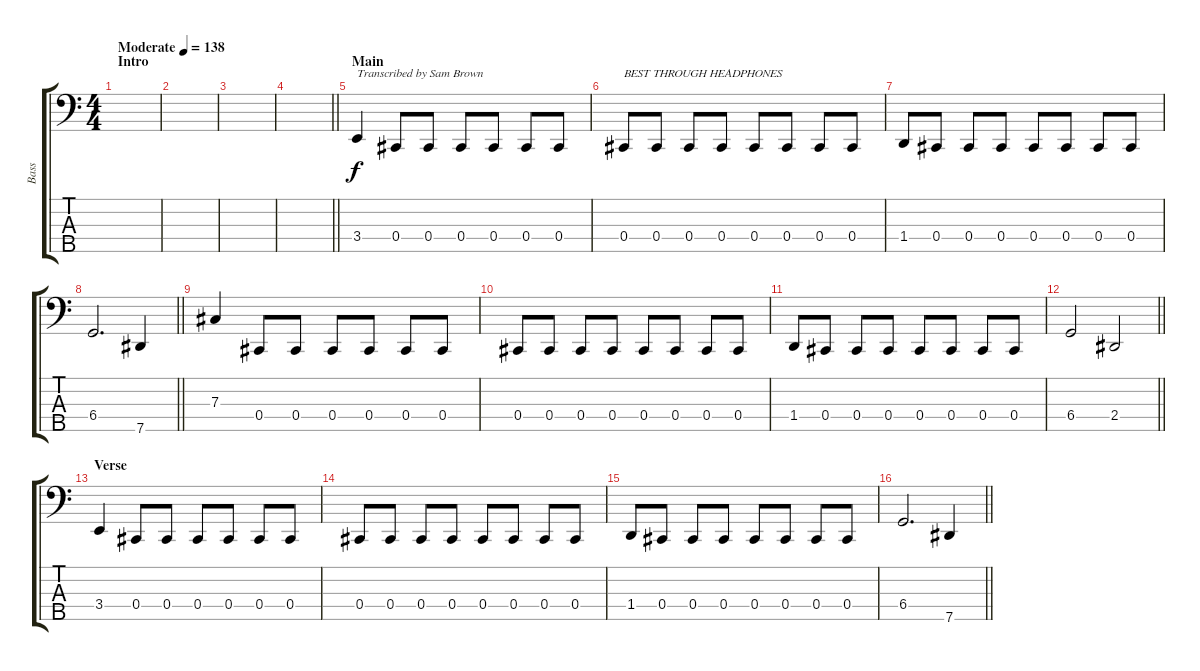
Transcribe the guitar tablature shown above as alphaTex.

\track ("Bass" "Bass") {instrument electricbassfinger}
\staff {score tabs}
\tuning (E2 B1 Gb1 Db1 Ab0) {hide}
\ts (4 4)
\section ("" "Intro")
\tempo (138 "Moderate")
\clef f4
\ks c
|
|
|
\barLineRight lightlight
|
\section ("" "Main")
3.4.4{txt "Transcribed by Sam Brown"} 0.4.8 0.4.8 0.4.8 0.4.8 0.4.8 0.4.8 |
0.4.8{txt "BEST THROUGH HEADPHONES"} 0.4.8 0.4.8 0.4.8 0.4.8 0.4.8 0.4.8 0.4.8 |
1.4.8 0.4.8 0.4.8 0.4.8 0.4.8 0.4.8 0.4.8 0.4.8 |
\barLineRight lightlight
6.4.2{d} 7.5.4 |
\section ("" "")
7.3.4 0.4.8 0.4.8 0.4.8 0.4.8 0.4.8 0.4.8 |
0.4.8 0.4.8 0.4.8 0.4.8 0.4.8 0.4.8 0.4.8 0.4.8 |
1.4.8 0.4.8 0.4.8 0.4.8 0.4.8 0.4.8 0.4.8 0.4.8 |
\barLineRight lightlight
6.4.2 2.4.2 |
\section ("" "Verse")
3.4.4 0.4.8 0.4.8 0.4.8 0.4.8 0.4.8 0.4.8 |
0.4.8 0.4.8 0.4.8 0.4.8 0.4.8 0.4.8 0.4.8 0.4.8 |
1.4.8 0.4.8 0.4.8 0.4.8 0.4.8 0.4.8 0.4.8 0.4.8 |
\barLineRight lightlight
6.4.2{d} 7.5.4
